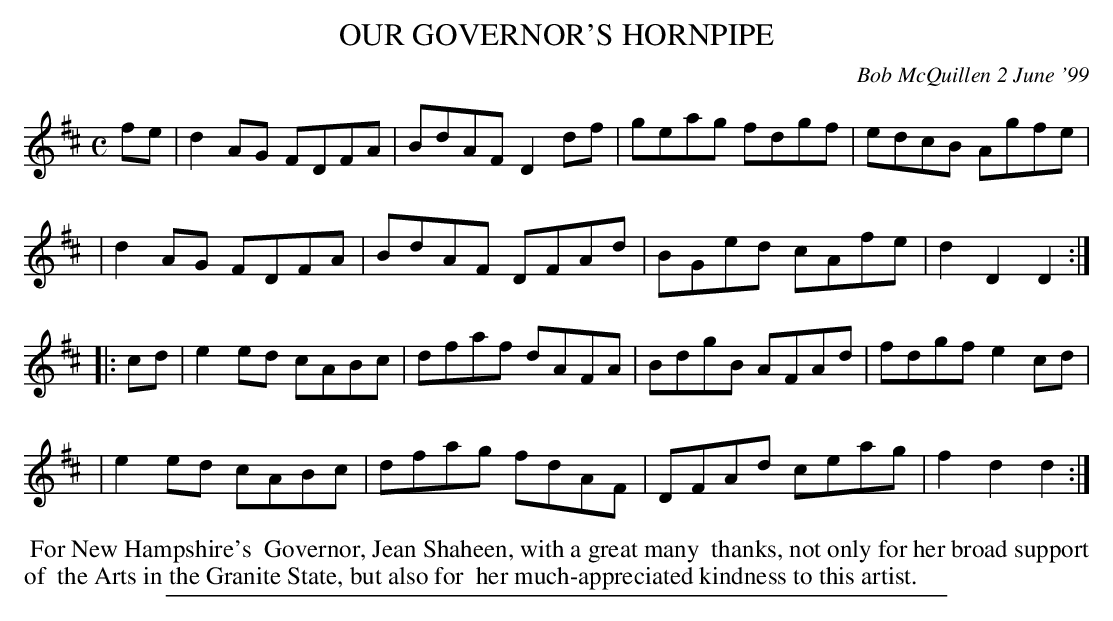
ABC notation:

X:1
T: OUR GOVERNOR'S HORNPIPE
C: Bob McQuillen 2 June '99
M: C
L: 1/8
K: D
fe \
| d2AG FDFA | BdAF D2df | geag fdgf | edcB Agfe |
| d2AG FDFA | BdAF DFAd | BGed cAfe | d2D2 D2 :|
|: cd \
| e2ed cABc | dfaf dAFA | BdgB AFAd | fdgf e2cd |
| e2ed cABc | dfag fdAF | DFAd ceag | f2d2 d2 :|
